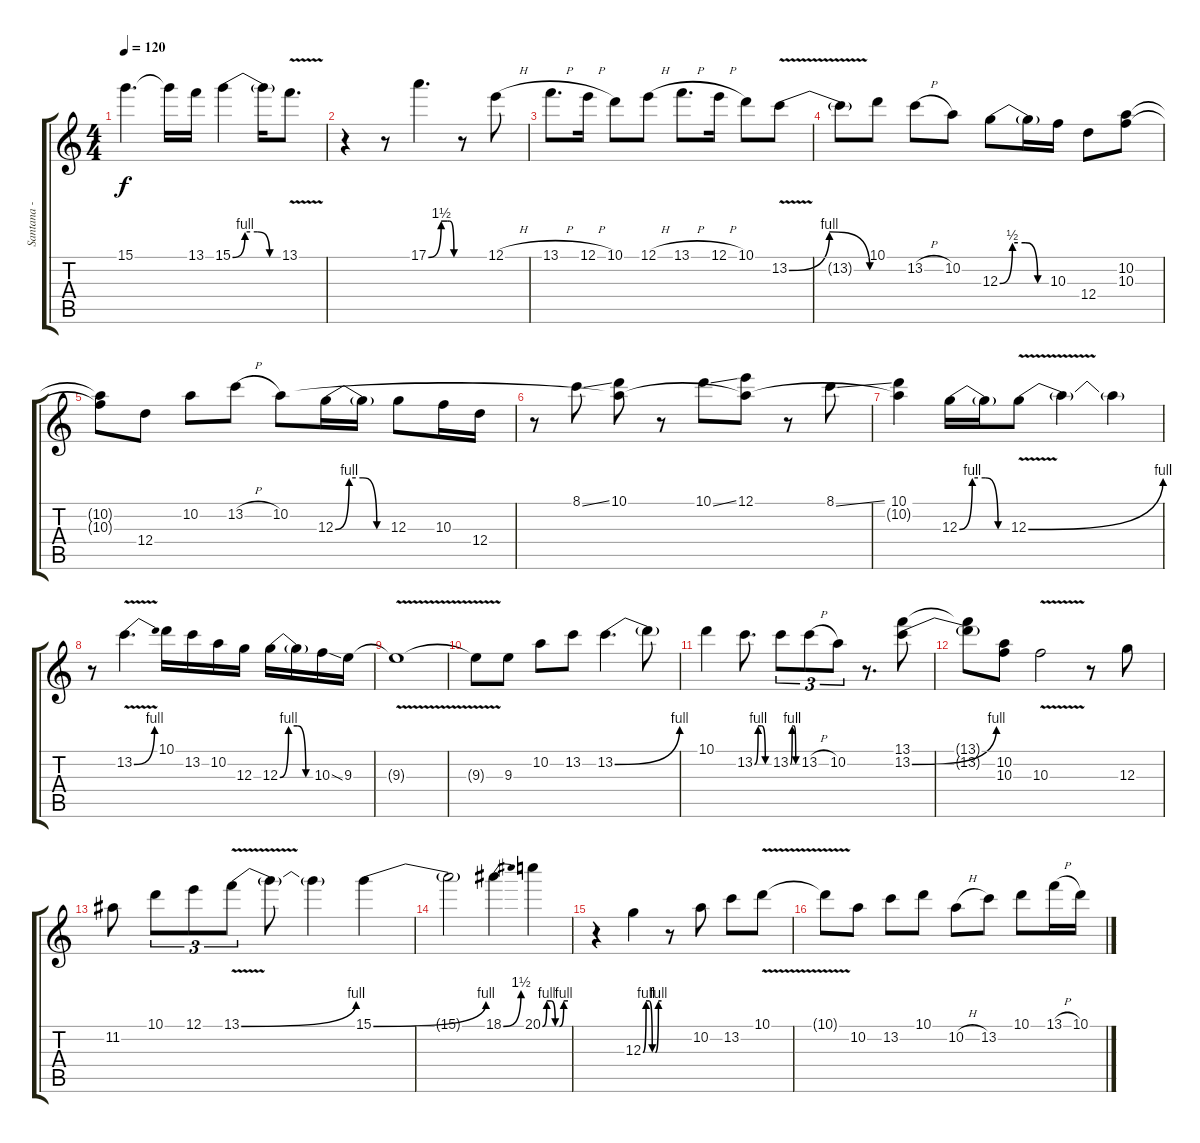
\track ("Santana - Solo" "Santana - ") {instrument distortionguitar}
\staff {score tabs}
\tuning (E4 B3 G3 D3 A2 E2) {hide}
\ts (4 4)
\tempo 120
\clef g2
\ks c
15.1{t}.4{d dy f} 15.1{t}.16 13.1.16 15.1{be (custom 0 0 15 4 30 4 45 0 60 0)}.4 15.1{t}.16 13.1{v}.8{d} |
r.4 r.8 17.1{be (custom 0 0 30 6 45 6 50 6 60 0)}.4{d} r.8 12.1{h}.8 |
13.1{h}.8{d} 12.1{h}.16 10.1.8 12.1{h}.8 13.1{h}.8{d} 12.1{h}.16 10.1.8 13.2{be (bendrelease 0 0 30 4 50 4 60 0) v}.8 |
13.2{t}.8 10.1.8 13.2{h}.8 10.2.8 12.3{be (custom 0 0 15 2 30 2 45 0 60 0)}.8 12.3{t}.16 10.3.16 12.4.8 (10.2 10.3).8 |
(10.2{t} 10.3{t}).8 12.4.8 10.2.8 13.2{h}.8 10.2.8 12.3{be (custom 0 0 15 4 30 4 45 0 60 0)}.16 12.3{t}.16 12.3.8 10.3.16 12.4.16 |
r.8 8.1{ss}.8 (10.1 10.2{t}).8 r.8 10.1{ss}.8 (12.1 10.2{t}).8 r.8 8.1{ss}.8 |
(10.1 10.2{t}).4 12.3{be (custom 0 0 15 4 30 4 45 0 60 0)}.16 12.3{t}.16 12.3{be (bend 0 0 60 4) v}.8 12.3{t}.4 12.3{t}.4 |
r.8 13.2{be (bend 0 0 60 4) v}.4{d} 10.1.16 13.2.16 10.2.16 12.3.16 12.3{be (custom 0 0 15 4 30 4 45 0 60 0)}.16 12.3{t}.16 10.3{ss}.16 9.3.16 |
9.3{v t}.1 |
9.3{t}.8 9.3.8 10.2.8 13.2.8 13.2{be (bend 0 0 60 4)}.4{d} 13.2{t}.8 |
10.1.4 13.2{be (custom 0 0 15 4 30 4 45 0 60 0)}.8{d} 13.2{be (custom 0 0 15 4 30 4 45 0 60 0)}.8{tu (3 2)} 13.2{h}.8{tu (3 2)} 10.2.8{tu (3 2)} r.8{d} (13.1 13.2{be (bend 0 0 60 4)}).8 |
(13.1{t} 13.2{t}).8 (10.2 10.3).8 10.3{v}.2 r.8 12.3.8 |
11.2.8 10.1.8{tu (3 2)} 12.1.8{tu (3 2)} 13.1{be (bend 0 0 60 4) v}.8{tu (3 2)} 13.1{t}.8 13.1{t}.4 15.1{be (bend 0 0 60 4)}.4 |
15.1{t}.2 18.1{be (bend 0 0 60 6)}.4 20.1{be (custom 0 0 10 4 20 4 30 0 40 0 50 4 60 4)}.4 |
r.4 12.3{be (custom 0 0 10 4 20 4 30 0 40 0 50 4 60 4)}.4 r.8 10.2.8 13.2.8 10.1{v}.8 |
10.1{t}.8 10.2.8 13.2.8 10.1.8 10.2{h}.8 13.2.8 10.1.8 13.1{h}.16 10.1{h}.16
